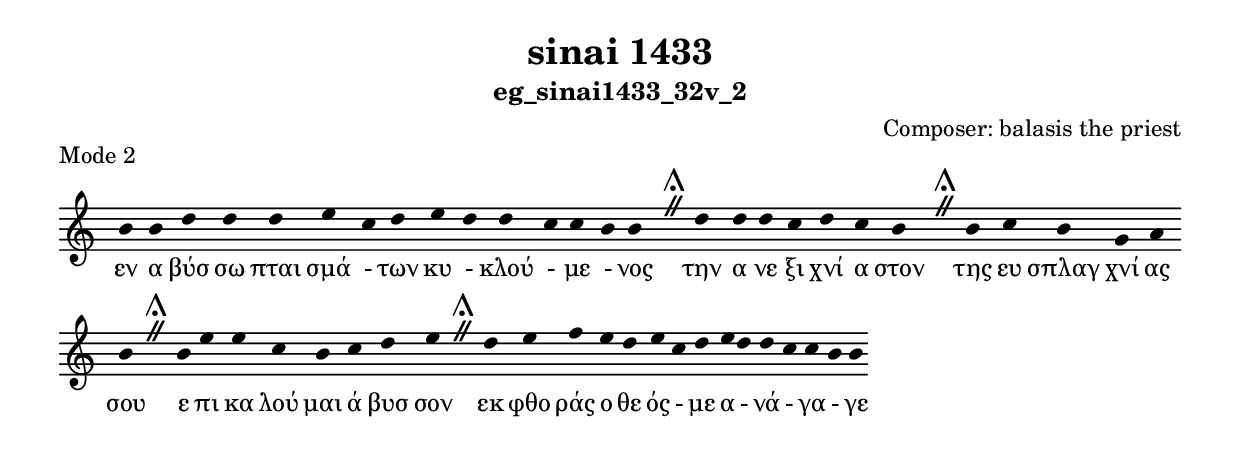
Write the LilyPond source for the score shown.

\include "gregorian.ly"

	\header {
 	  title = "sinai 1433"
	  subtitle = "eg_sinai1433_32v_2"
	  composer = "Composer: balasis the priest"
	  piece = "Mode 2"
	}

	chant = {
	  b'4 b'4 d''4 d''4 d''4 e''4 c''4 d''4 e''4 d''4 d''4 c''4 c''4 b'4 b'4 \divisioMaior
 d''4 d''4 d''4 c''4 d''4 c''4 b'4 \divisioMaior
 b'4 c''4 b'4 g'4 a'4 b'4 \divisioMaior
 b'4 e''4 e''4 c''4 b'4 c''4 d''4 e''4 \divisioMaior
 d''4 e''4 f''4 e''4 d''4 e''4 c''4 d''4 e''4 d''4 d''4 c''4 c''4 b'4 b'4\finalis
	}

	verba = \lyricmode {εν α βύσ σω πται σμά - των κυ - κλού - με - νος 
την α νε ξι χνί α στον 
της ευ σπλαγ χνί ας σου 
ε πι κα λού μαι ά βυσ σον 
εκ φθο ράς ο θε ός - με α - νά - γα - γε 
	}


	\score {
	  \new Staff <<
	  \new Voice = "melody" \chant
	  \new Lyrics = "one" \lyricsto melody \verba
	  >>
	  \layout {
	    \context {
	      \Staff
	      \remove "Time_signature_engraver"
	      \remove "Bar_engraver"
	    }
	    \context {
	      \Voice
	      \remove "Stem_engraver"
	    }
	  }
	}